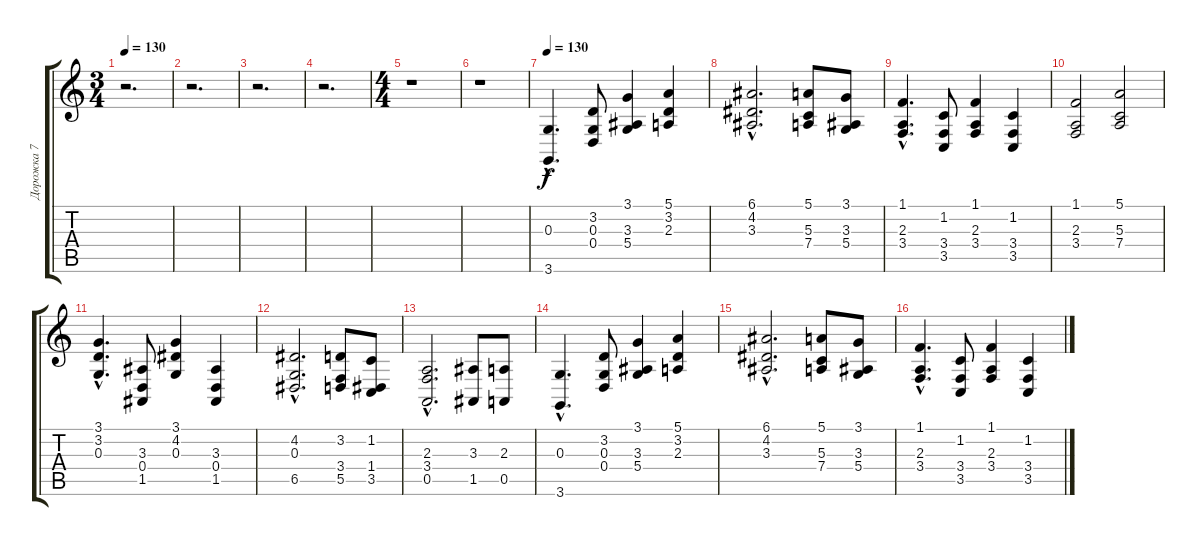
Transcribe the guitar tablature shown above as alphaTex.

\track ("Дорожка 7" "Дорожка 7") {instrument choiraahs}
\staff {score tabs}
\tuning (E4 B3 G3 D3 A2 E2) {hide}
\ts (3 4)
\tempo 130
\clef g2
\ks c
r.2{d dy f} |
r.2{d} |
r.2{d} |
r.2{d} |
\ts (4 4)
r.1 |
r.1 |
\tempo 130
(0.3{hac} 3.6{hac}).4{d} (3.2 0.3 0.4).8 (3.1 3.3 5.4).4 (5.1 3.2 2.3).4 |
(6.1{hac} 4.2{hac} 3.3{hac}).2{d} (5.1 5.3 7.4).8 (3.1 3.3 5.4).8 |
(1.1{hac} 2.3{hac} 3.4{hac}).4{d} (1.2 3.4 3.5).8 (1.1 2.3 3.4).4 (1.2 3.4 3.5).4 |
(1.1 2.3 3.4).2 (5.1 5.3 7.4).2 |
(3.1{hac} 3.2{hac} 0.3{hac}).4{d} (3.3 0.4 1.5).8 (3.1 4.2 0.3).4 (3.3 0.4 1.5).4 |
(4.2{hac} 0.3{hac} 6.5{hac}).2{d} (3.2 3.4 5.5).8 (1.2 1.4 3.5).8 |
(2.3{hac} 3.4{hac} 0.5{hac}).2{d} (3.3 1.5).8 (2.3 0.5).8 |
(0.3{hac} 3.6{hac}).4{d} (3.2 0.3 0.4).8 (3.1 3.3 5.4).4 (5.1 3.2 2.3).4 |
(6.1{hac} 4.2{hac} 3.3{hac}).2{d} (5.1 5.3 7.4).8 (3.1 3.3 5.4).8 |
(1.1{hac} 2.3{hac} 3.4{hac}).4{d} (1.2 3.4 3.5).8 (1.1 2.3 3.4).4 (1.2 3.4 3.5).4
